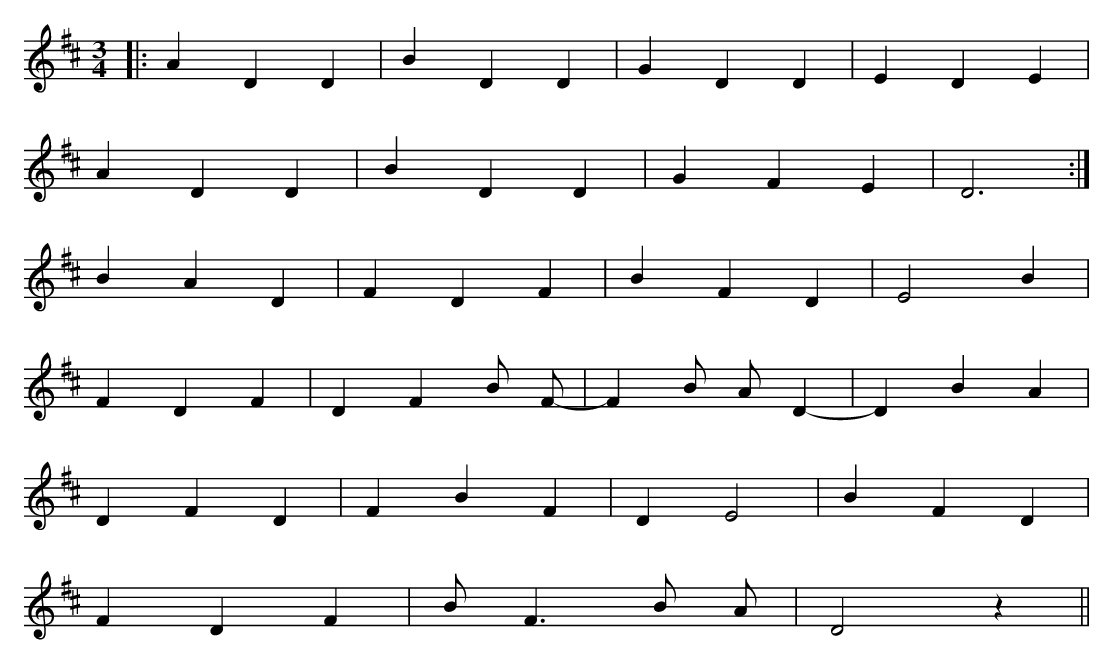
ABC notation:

X:1
M:3/4
K:D
|:A2 D2 D2|B2 D2 D2|G2 D2 D2|E2 D2 E2|
A2 D2 D2|B2 D2 D2|G2 F2 E2|D6:|
B2 A2 D2|F2 D2 F2|B2 F2 D2|E4 B2|
F2 D2 F2|D2 F2 B F-|F2 B A D2-|D2 B2 A2|
D2 F2 D2|F2 B2 F2|D2 E4|B2 F2 D2|
F2 D2 F2|B F3 B A|D4 z2||
